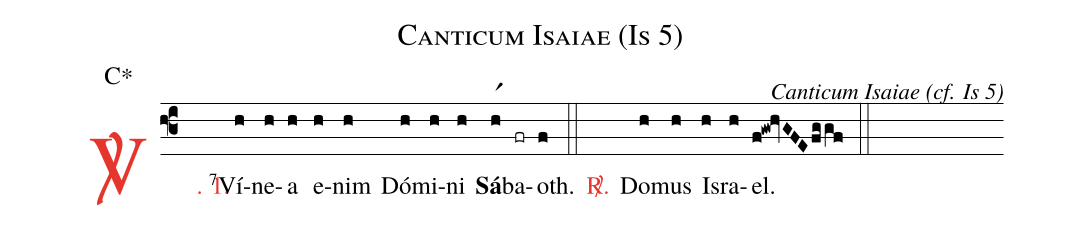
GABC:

name: Canticum Isaiae (Is 5);
mode: C\GreStar;
commentary: Canticum Isaiae (cf. Is 5);
%%
(f3)

<c><sp>V/</sp>. 1.</c>() <v>\VSup{7}</v>Ví(h)ne(h)a(h) e(h)nim(h) Dó(h)mi(h)ni(h) <b>Sá</b>(hr1)ba(fr)oth.(f)

(::)

<c><sp>R/</sp>.</c>() Do(h)mus(h) Is(h)ra(h)el.(f!gw!hvGFEfggf)

(::)
